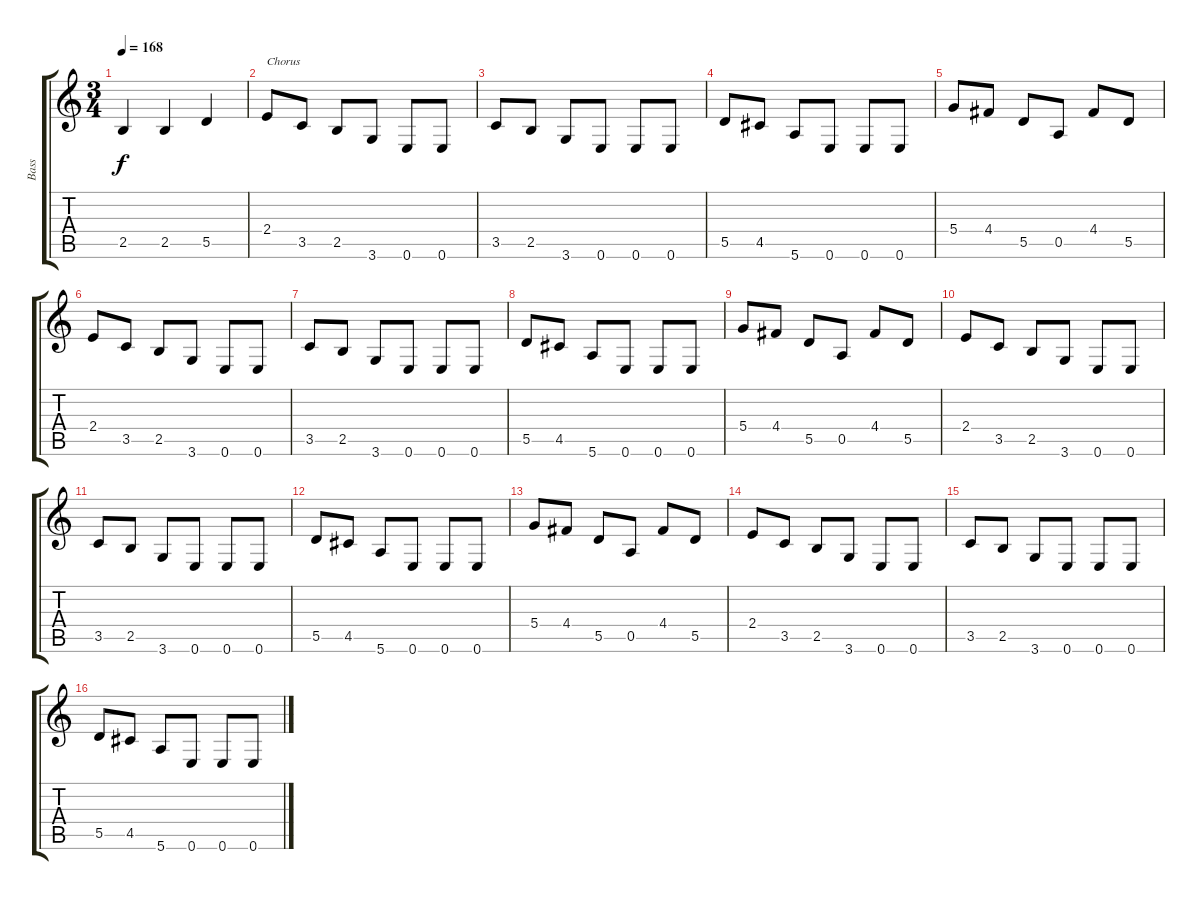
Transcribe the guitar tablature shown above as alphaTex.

\track ("Bass" "Bass") {instrument electricbasspick}
\staff {score tabs}
\tuning (E4 B3 G3 D3 A2 E2) {hide}
\ts (3 4)
\tempo 168
\clef g2
\ks c
2.5.4{dy f} 2.5.4 5.5.4 |
2.4.8{txt "Chorus"} 3.5.8 2.5.8 3.6.8 0.6.8 0.6.8 |
3.5.8 2.5.8 3.6.8 0.6.8 0.6.8 0.6.8 |
5.5.8 4.5.8 5.6.8 0.6.8 0.6.8 0.6.8 |
5.4.8 4.4.8 5.5.8 0.5.8 4.4.8 5.5.8 |
2.4.8 3.5.8 2.5.8 3.6.8 0.6.8 0.6.8 |
3.5.8 2.5.8 3.6.8 0.6.8 0.6.8 0.6.8 |
5.5.8 4.5.8 5.6.8 0.6.8 0.6.8 0.6.8 |
5.4.8 4.4.8 5.5.8 0.5.8 4.4.8 5.5.8 |
2.4.8 3.5.8 2.5.8 3.6.8 0.6.8 0.6.8 |
3.5.8 2.5.8 3.6.8 0.6.8 0.6.8 0.6.8 |
5.5.8 4.5.8 5.6.8 0.6.8 0.6.8 0.6.8 |
5.4.8 4.4.8 5.5.8 0.5.8 4.4.8 5.5.8 |
2.4.8 3.5.8 2.5.8 3.6.8 0.6.8 0.6.8 |
3.5.8 2.5.8 3.6.8 0.6.8 0.6.8 0.6.8 |
5.5.8 4.5.8 5.6.8 0.6.8 0.6.8 0.6.8
